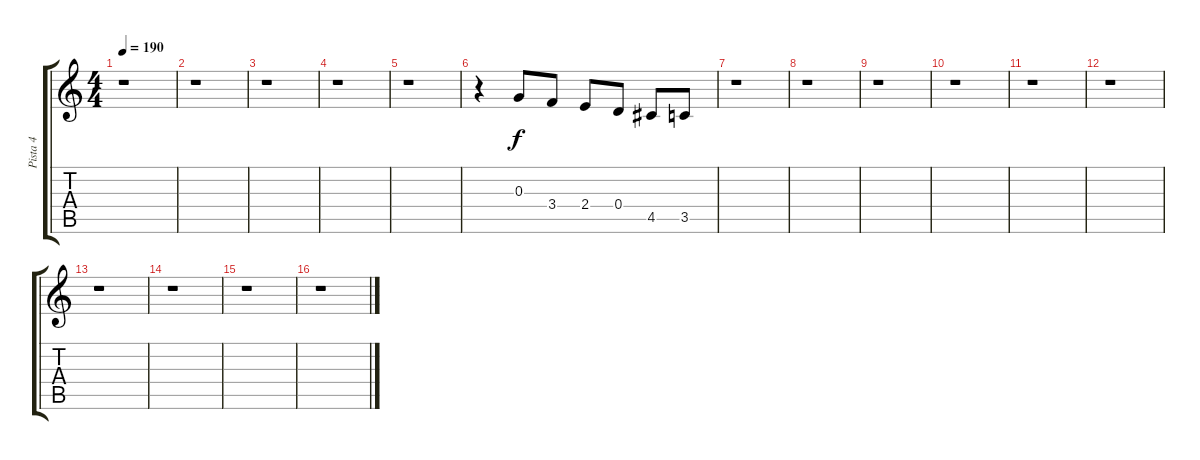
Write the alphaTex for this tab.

\track ("Pista 4" "Pista 4") {instrument distortionguitar}
\staff {score tabs}
\tuning (E4 B3 G3 D3 A2 E2) {hide}
\ts (4 4)
\tempo 190
\clef g2
\ks c
r.1{dy f} |
r.1 |
r.1 |
r.1 |
r.1 |
r.4 0.3.8 3.4.8 2.4.8 0.4.8 4.5.8 3.5.8 |
r.1 |
r.1 |
r.1 |
r.1 |
r.1 |
r.1 |
r.1 |
r.1 |
r.1 |
r.1
